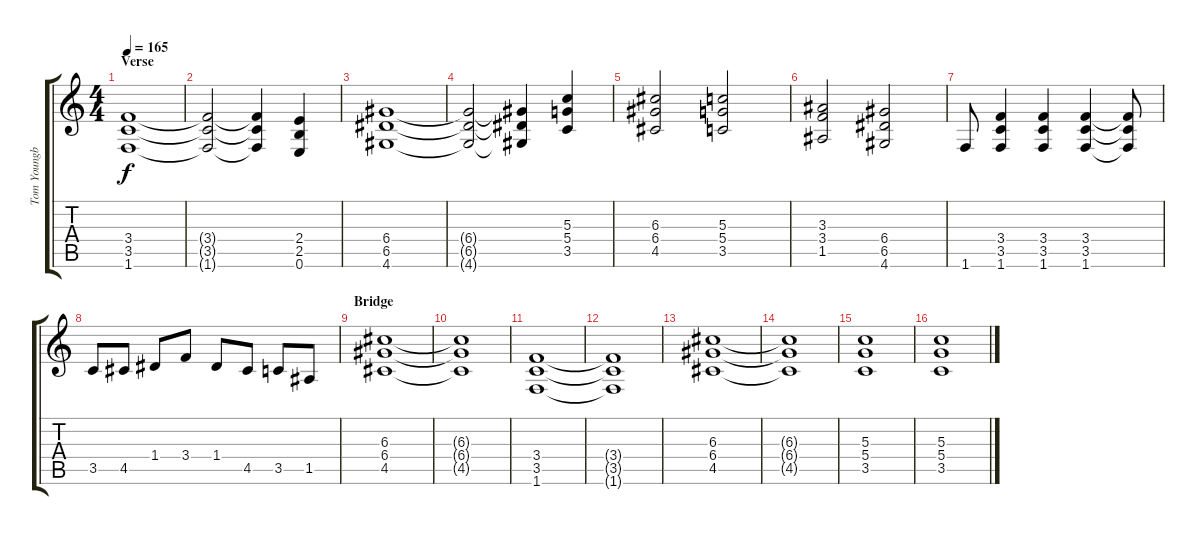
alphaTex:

\track ("Tom Youngblood" "Tom Youngb") {instrument distortionguitar}
\staff {score tabs}
\tuning (E4 B3 G3 D3 A2 E2) {hide}
\ts (4 4)
\section ("" "Verse")
\tempo 165
\clef g2
\ks c
(3.4 3.5 1.6).1{dy f} |
(3.4{t} 3.5{t} 1.6{t}).2 (3.4{t} 3.5{t} 1.6{t}).4 (2.4 2.5 0.6).4 |
(6.4 6.5 4.6).1 |
(6.4{t} 6.5{t} 4.6{t}).2 (6.4{t} 6.5{t} 4.6{t}).4 (5.3 5.4 3.5).4 |
(6.3 6.4 4.5).2 (5.3 5.4 3.5).2 |
(3.3 3.4 1.5).2 (6.4 6.5 4.6).2 |
1.6.8 (3.4 3.5 1.6).4 (3.4 3.5 1.6).4 (3.4 3.5 1.6).4 (3.4{t} 3.5{t} 1.6{t}).8 |
3.5.8 4.5.8 1.4.8 3.4.8 1.4.8 4.5.8 3.5.8 1.5.8 |
\section ("" "Bridge")
(6.3 6.4 4.5).1 |
(6.3{t} 6.4{t} 4.5{t}).1 |
(3.4 3.5 1.6).1 |
(3.4{t} 3.5{t} 1.6{t}).1 |
(6.3 6.4 4.5).1 |
(6.3{t} 6.4{t} 4.5{t}).1 |
(5.3 5.4 3.5).1 |
(5.3 5.4 3.5).1
